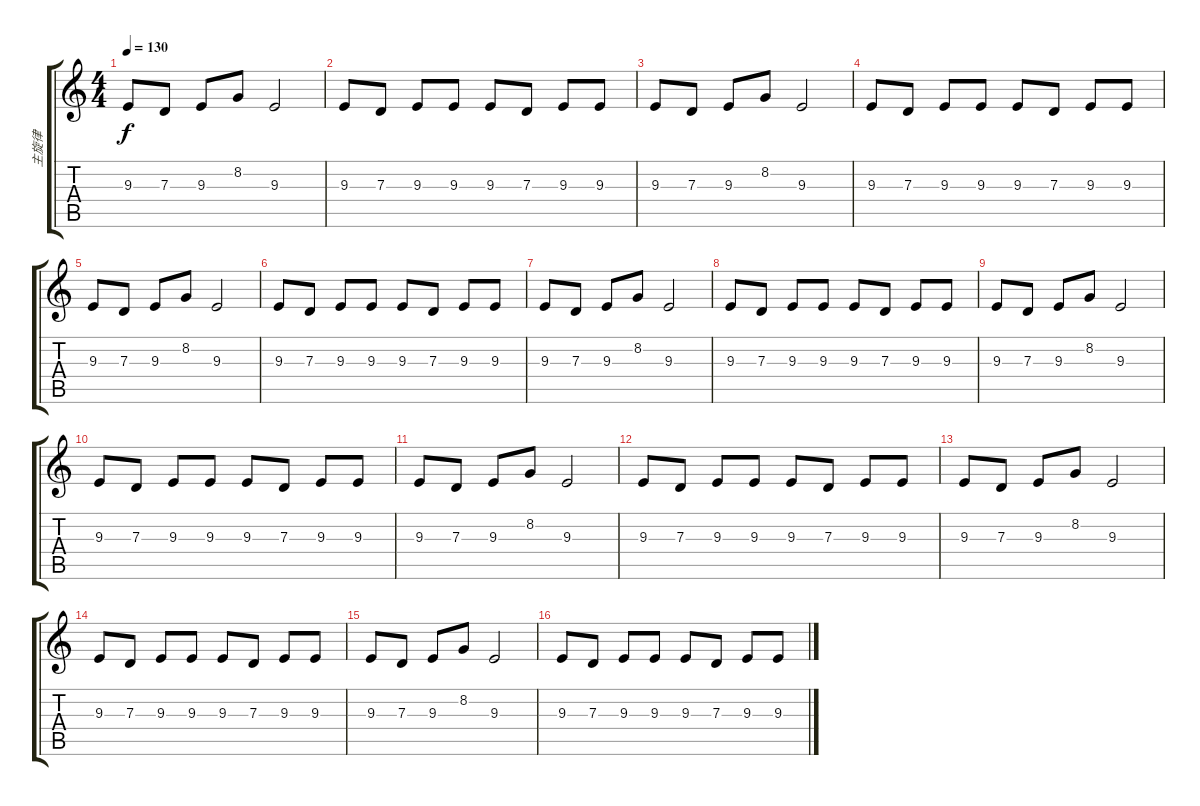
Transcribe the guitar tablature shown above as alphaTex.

\track ("主旋律" "主旋律") {instrument lead6voice}
\staff {score tabs}
\tuning (E4 B3 G3 D3 A2 E2) {hide}
\ts (4 4)
\tempo 130
\clef g2
\ks c
9.3.8{dy f} 7.3.8 9.3.8 8.2.8 9.3.2 |
9.3.8 7.3.8 9.3.8 9.3.8 9.3.8 7.3.8 9.3.8 9.3.8 |
9.3.8 7.3.8 9.3.8 8.2.8 9.3.2 |
9.3.8 7.3.8 9.3.8 9.3.8 9.3.8 7.3.8 9.3.8 9.3.8 |
9.3.8 7.3.8 9.3.8 8.2.8 9.3.2 |
9.3.8 7.3.8 9.3.8 9.3.8 9.3.8 7.3.8 9.3.8 9.3.8 |
9.3.8 7.3.8 9.3.8 8.2.8 9.3.2 |
9.3.8 7.3.8 9.3.8 9.3.8 9.3.8 7.3.8 9.3.8 9.3.8 |
9.3.8 7.3.8 9.3.8 8.2.8 9.3.2 |
9.3.8 7.3.8 9.3.8 9.3.8 9.3.8 7.3.8 9.3.8 9.3.8 |
9.3.8 7.3.8 9.3.8 8.2.8 9.3.2 |
9.3.8 7.3.8 9.3.8 9.3.8 9.3.8 7.3.8 9.3.8 9.3.8 |
9.3.8 7.3.8 9.3.8 8.2.8 9.3.2 |
9.3.8 7.3.8 9.3.8 9.3.8 9.3.8 7.3.8 9.3.8 9.3.8 |
9.3.8 7.3.8 9.3.8 8.2.8 9.3.2 |
9.3.8 7.3.8 9.3.8 9.3.8 9.3.8 7.3.8 9.3.8 9.3.8
